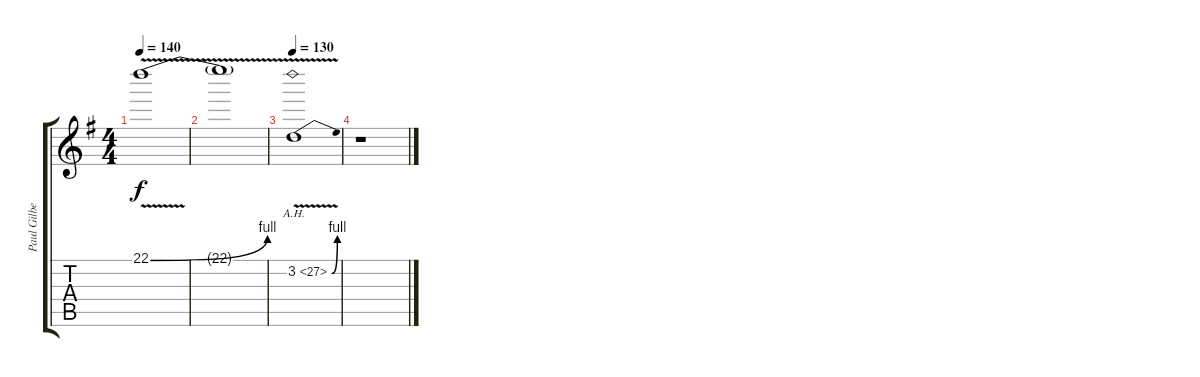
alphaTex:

\track ("Paul Gilbert (Lead Guitar)" "Paul Gilbe") {instrument distortionguitar}
\staff {score tabs}
\tuning (E4 B3 G3 D3 A2 E2) {hide}
\ts (4 4)
\tempo 140
\clef g2
\ks g
22.1{be (bend 0 0 60 4) v}.1{dy f} |
22.1{t}.1 |
\tempo 130
3.2{be (bend 0 0 60 4) ah 24 v}.1{instrument distortionguitar} |
r.1
